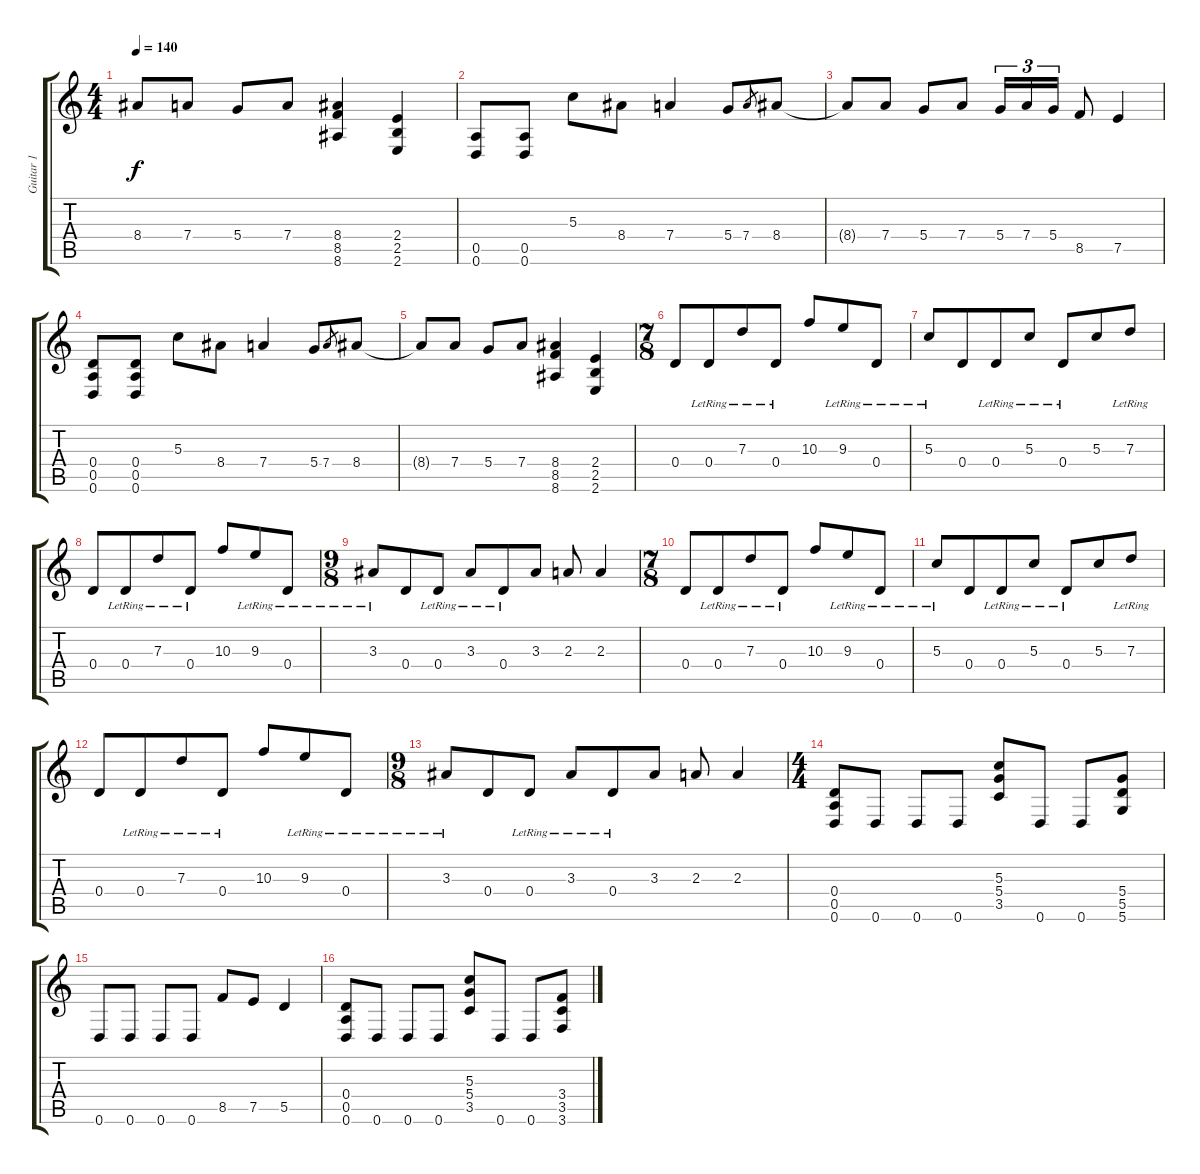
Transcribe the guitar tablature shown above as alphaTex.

\track ("Guitar 1" "Guitar 1") {instrument electricguitarclean}
\staff {score tabs}
\tuning (E4 B3 G3 D3 A2 D2) {hide}
\ts (4 4)
\tempo 140
\clef g2
\ks c
8.4{t}.8{dy f} 7.4.8 5.4.8 7.4.8 (8.4 8.5 8.6).4 (2.4 2.5 2.6).4 |
(0.5 0.6).8 (0.5 0.6).8 5.3.8 8.4.8 7.4.4 5.4.8 7.4.8{gr} 8.4.8 |
8.4{t}.8 7.4.8 5.4.8 7.4.8 5.4.16{tu (3 2)} 7.4.16{tu (3 2)} 5.4.16{tu (3 2)} 8.5.8 7.5.4 |
(0.4 0.5 0.6).8 (0.4 0.5 0.6).8 5.3.8 8.4.8 7.4.4 5.4.8 7.4.8{gr} 8.4.8 |
8.4{t}.8 7.4.8 5.4.8 7.4.8 (8.4 8.5 8.6).4 (2.4 2.5 2.6).4 |
\ts (7 8)
0.4.8{volume 16 balance 16 instrument glockenspiel} 0.4{lr}.8 7.3{lr}.8 0.4{lr}.8 10.3.8 9.3{lr}.8 0.4{lr}.8 |
5.3{lr}.8 0.4.8 0.4{lr}.8 5.3{lr}.8 0.4{lr}.8 5.3.8 7.3{lr}.8 |
0.4.8{balance 0} 0.4{lr}.8 7.3{lr}.8 0.4{lr}.8 10.3.8 9.3{lr}.8 0.4{lr}.8 |
\ts (9 8)
3.3{lr}.8 0.4.8 0.4{lr}.8 3.3{lr}.8 0.4{lr}.8 3.3.8 2.3.8 2.3.4 |
\ts (7 8)
0.4.8{balance 16} 0.4{lr}.8 7.3{lr}.8 0.4{lr}.8 10.3.8 9.3{lr}.8 0.4{lr}.8 |
5.3{lr}.8 0.4.8 0.4{lr}.8 5.3{lr}.8 0.4{lr}.8 5.3.8 7.3{lr}.8 |
0.4.8{balance 0} 0.4{lr}.8 7.3{lr}.8 0.4{lr}.8 10.3.8 9.3{lr}.8 0.4{lr}.8 |
\ts (9 8)
3.3{lr}.8 0.4.8 0.4{lr}.8 3.3{lr}.8 0.4{lr}.8 3.3.8 2.3.8 2.3.4 |
\ts (4 4)
(0.4 0.5 0.6).8{volume 11 balance 0 instrument distortionguitar} 0.6.8 0.6.8 0.6.8 (5.3 5.4 3.5).8 0.6.8 0.6.8 (5.4 5.5 5.6).8 |
0.6.8 0.6.8 0.6.8 0.6.8 8.5.8 7.5.8 5.5.4 |
(0.4 0.5 0.6).8 0.6.8 0.6.8 0.6.8 (5.3 5.4 3.5).8 0.6.8 0.6.8 (3.4 3.5 3.6).8
